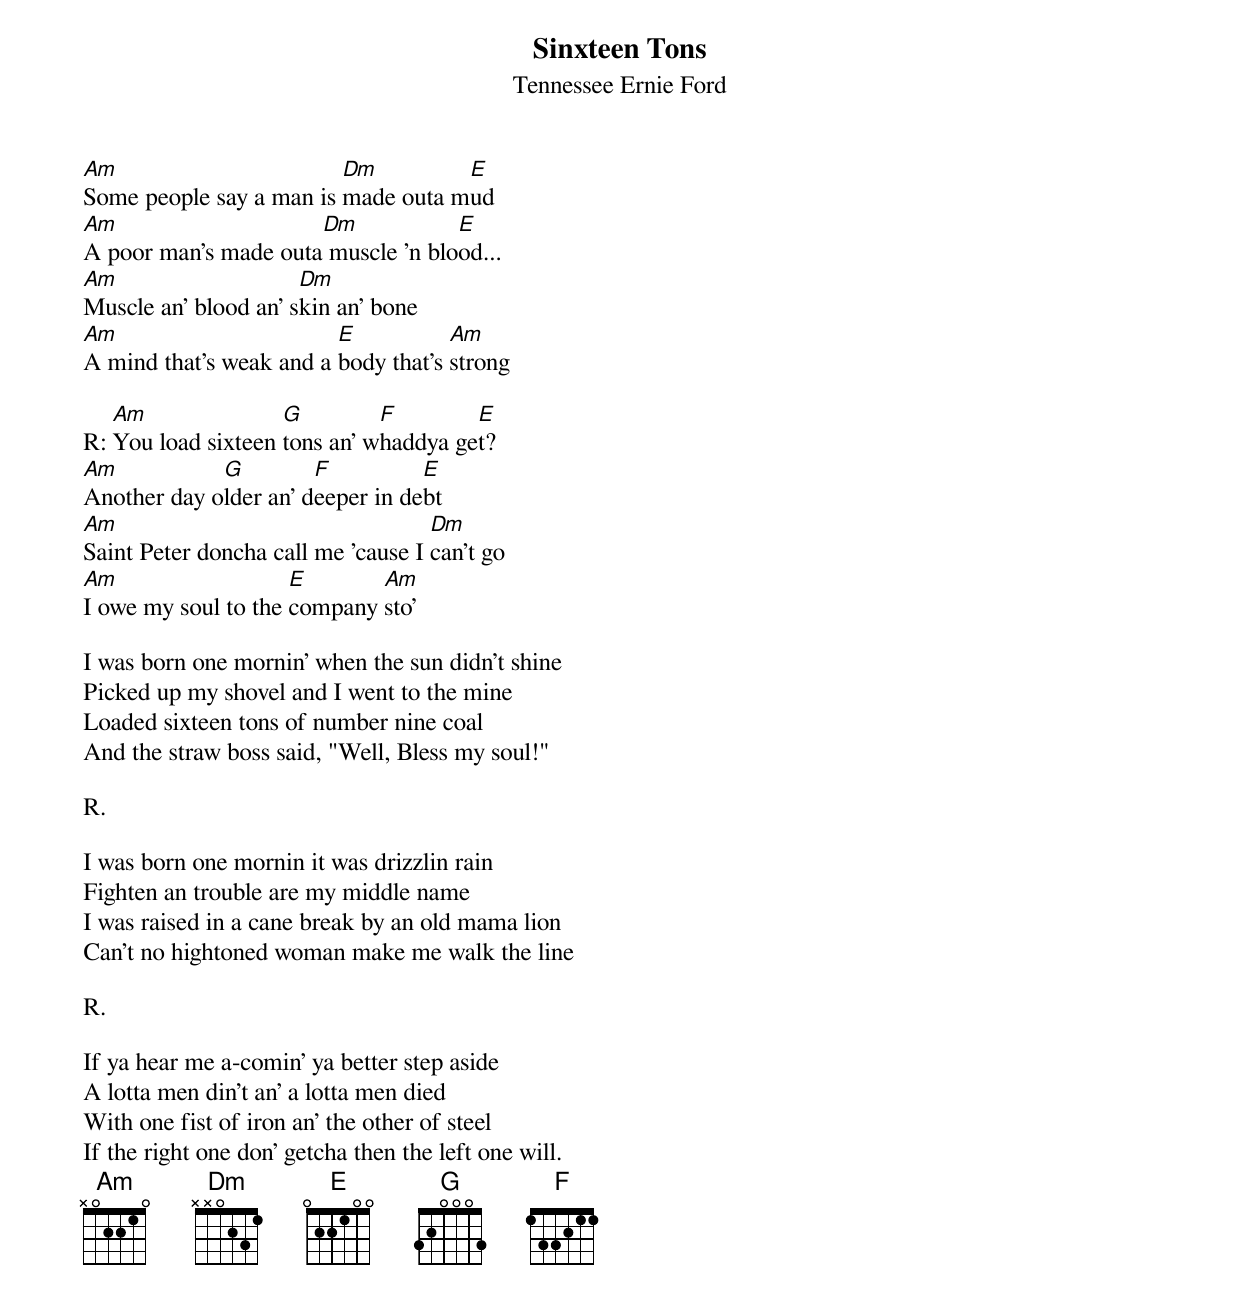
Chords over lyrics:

Sinxteen Tons
Tennessee Ernie Ford


Am                       Dm         E
Some people say a man is made outa mud
Am                    Dm            E
A poor man's made outa muscle 'n blood...
Am                    Dm
Muscle an' blood an' skin an' bone
Am                       E           Am
A mind that's weak and a body that's strong

   Am               G         F        E
R: You load sixteen tons an' whaddya get?
Am           G         F          E
Another day older an' deeper in debt
Am                                  Dm
Saint Peter doncha call me 'cause I can't go
Am                   E       Am
I owe my soul to the company sto'

I was born one mornin' when the sun didn't shine
Picked up my shovel and I went to the mine
Loaded sixteen tons of number nine coal
And the straw boss said, "Well, Bless my soul!"

R.

I was born one mornin it was drizzlin rain
Fighten an trouble are my middle name
I was raised in a cane break by an old mama lion
Can't no hightoned woman make me walk the line

R.

If ya hear me a-comin' ya better step aside
A lotta men din't an' a lotta men died
With one fist of iron an' the other of steel
If the right one don' getcha then the left one will.
